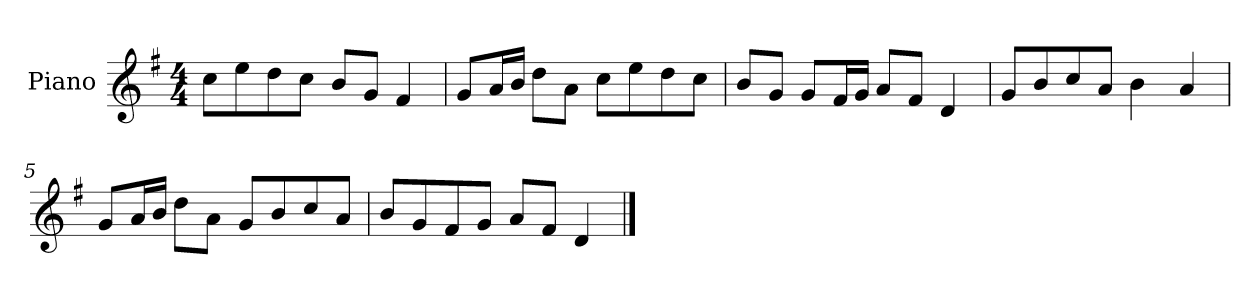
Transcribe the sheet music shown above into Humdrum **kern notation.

**kern
*part1
*staff1
*I"Piano
*I'P-no
*clefG2
*k[f#]
*M4/4
*MM90
=1
8cc\L
8ee\
8dd\
8cc\J
8b/L
8g/J
4f#/
=2
8g/L
16a/L
16b/JJ
8dd\L
8a\J
8cc\L
8ee\
8dd\
8cc\J
=3
8b/L
8g/J
8g/L
16f#/L
16g/JJ
8a/L
8f#/J
4d/
=4
8g/L
8b/
8cc/
8a/J
4b\
4a/
=5
8g/L
16a/L
16b/JJ
8dd\L
8a\J
8g/L
8b/
8cc/
8a/J
!!LO:LB:g=z
=6
8b/L
8g/
8f#/
8g/J
8a/L
8f#/J
4d/
==
*-
